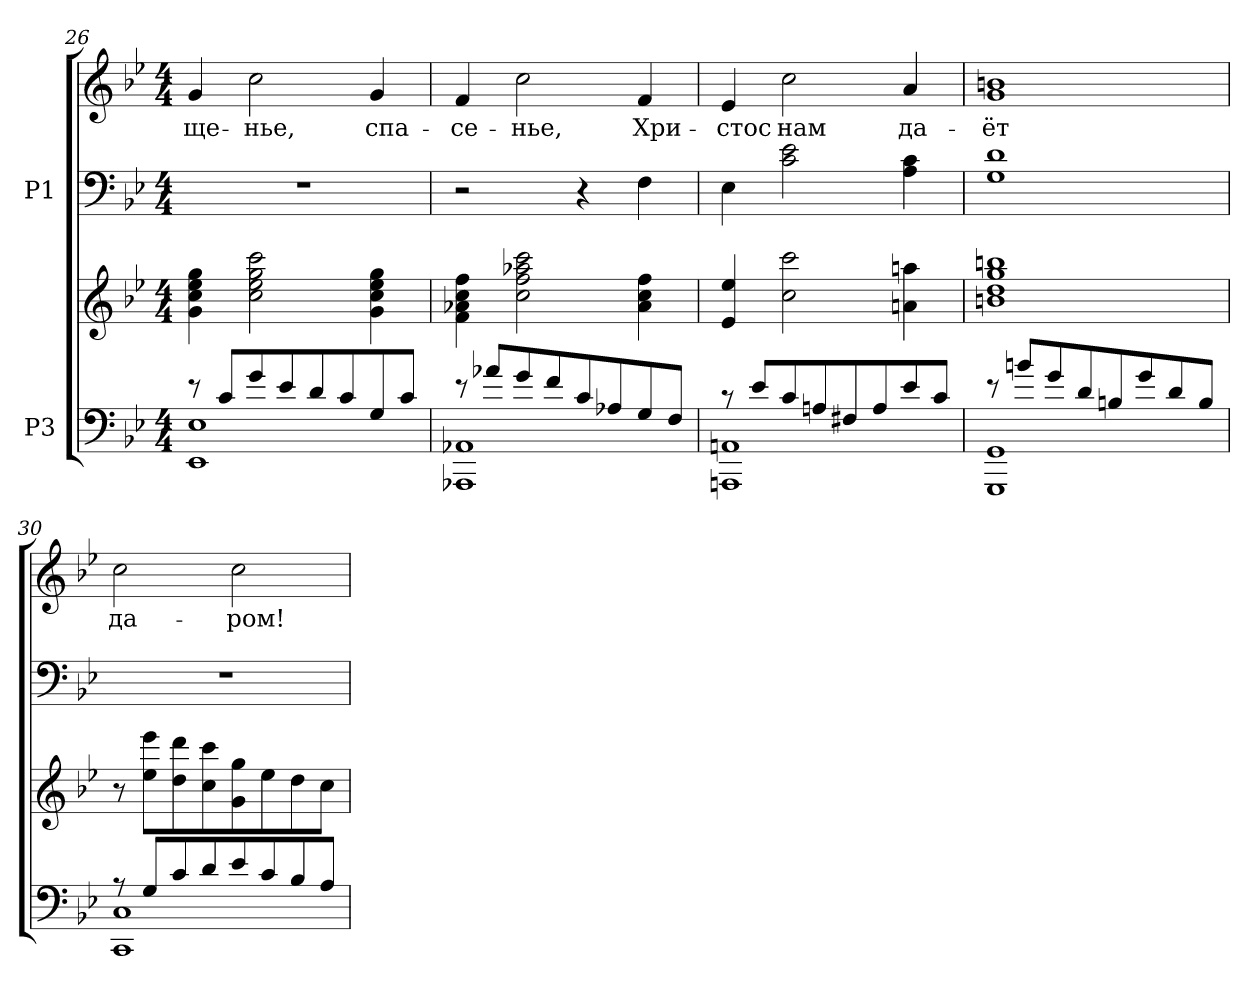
**kern	**kern	**kern	**kern	**text
*part2	*part2	*part1	*part1	*part1
*staff4	*staff3	*staff2	*staff1	*staff1
*I"P3	*	*I"P1	*	*
!!LO:PB:g=z
*clefF4	*clefG2	*clefF4	*clefG2	*
*k[b-e-]	*k[b-e-]	*k[b-e-]	*k[b-e-]	*
*g:	*g:	*g:	*g:	*
*M4/4	*M4/4	*M4/4	*M4/4	*
=26	=26	=26	=26	=26
*^	*	*	*	*
!	!	!	!	!	!LO:LY:b:color=#000000
8r	1EE-i 1E-i	4gi\ 4cci 4ee-i 4ggi	1r	4gi/	-ще-
8ci/L	.	.	.	.	.
!	!	!	!	!	!LO:LY:b:color=#000000
8gi/	.	2cci\ 2ee-i 2ggi 2ccci	.	2cci\	-нье,
8e-i/	.	.	.	.	.
8di/	.	.	.	.	.
8ci/	.	.	.	.	.
!	!	!	!	!	!LO:LY:b:color=#000000
8Gi/	.	4gi\ 4cci 4ee-i 4ggi	.	4gi/	спа-
8ci/J	.	.	.	.	.
=27	=27	=27	=27	=27	=27
!	!	!	!	!	!LO:LY:b:color=#000000
8r	1AAA-Xi 1AA-Xi	4fi\ 4a-Xi 4cci 4ffi	2r	4fi/	-се-
8a-Xi/L	.	.	.	.	.
!	!	!	!	!	!LO:LY:b:color=#000000
8gi/	.	2cci\ 2ffi 2aa-Xi 2ccci	.	2cci\	-нье,
8fi/	.	.	.	.	.
8ci/	.	.	4r	.	.
8A-Xi/	.	.	.	.	.
!	!	!	!	!	!LO:LY:b:color=#000000
8Gi/	.	4a-i\ 4cci 4ffi	4Fi\	4fi/	Хри-
8Fi/J	.	.	.	.	.
=28	=28	=28	=28	=28	=28
!	!	!	!	!	!LO:LY:b:color=#000000
8r	1AAAni 1AAni	4e-i/ 4ee-i	4E-i\	4e-i/	-стос
8e-i/L	.	.	.	.	.
!	!	!	!	!	!LO:LY:b:color=#000000
8ci/	.	2cci\ 2ccci	2ci\ 2e-i	2cci\	нам
8Ani/	.	.	.	.	.
8F#Xi/	.	.	.	.	.
8Ai/	.	.	.	.	.
!	!	!	!	!	!LO:LY:b:color=#000000
8e-i/	.	4ani\ 4aani	4Ai\ 4ci	4ai/	да-
8ci/J	.	.	.	.	.
=29	=29	=29	=29	=29	=29
!	!	!	!	!	!LO:LY:b:color=#000000
8r	1GGGi 1GGi	1bni 1ddi 1ggi 1bbni	1Gi 1di	1gi 1bni	-ёт
8bni/L	.	.	.	.	.
8gi/	.	.	.	.	.
8di/	.	.	.	.	.
8Bni/	.	.	.	.	.
8gi/	.	.	.	.	.
8di/	.	.	.	.	.
8Bi/J	.	.	.	.	.
!!LO:LB:g=z
=30	=30	=30	=30	=30	=30
!	!	!	!	!	!LO:LY:b:color=#000000
8r	1CCi 1Ci	8r	1r	2cci\	да-
8Gi/L	.	8ee-i\ 8eee-iL	.	.	.
8ci/	.	8ddi\ 8dddi	.	.	.
8di/	.	8cci\ 8ccci	.	.	.
!	!	!	!	!	!LO:LY:b:color=#000000
8e-i/	.	8gi\ 8ggi	.	2cci\	-ром!
8ci/	.	8ee-i\	.	.	.
8B-i/	.	8ddi\	.	.	.
8Ai/J	.	8cci\J	.	.	.
*v	*v	*	*	*	*
=	=	=	=	=
*-	*-	*-	*-	*-
